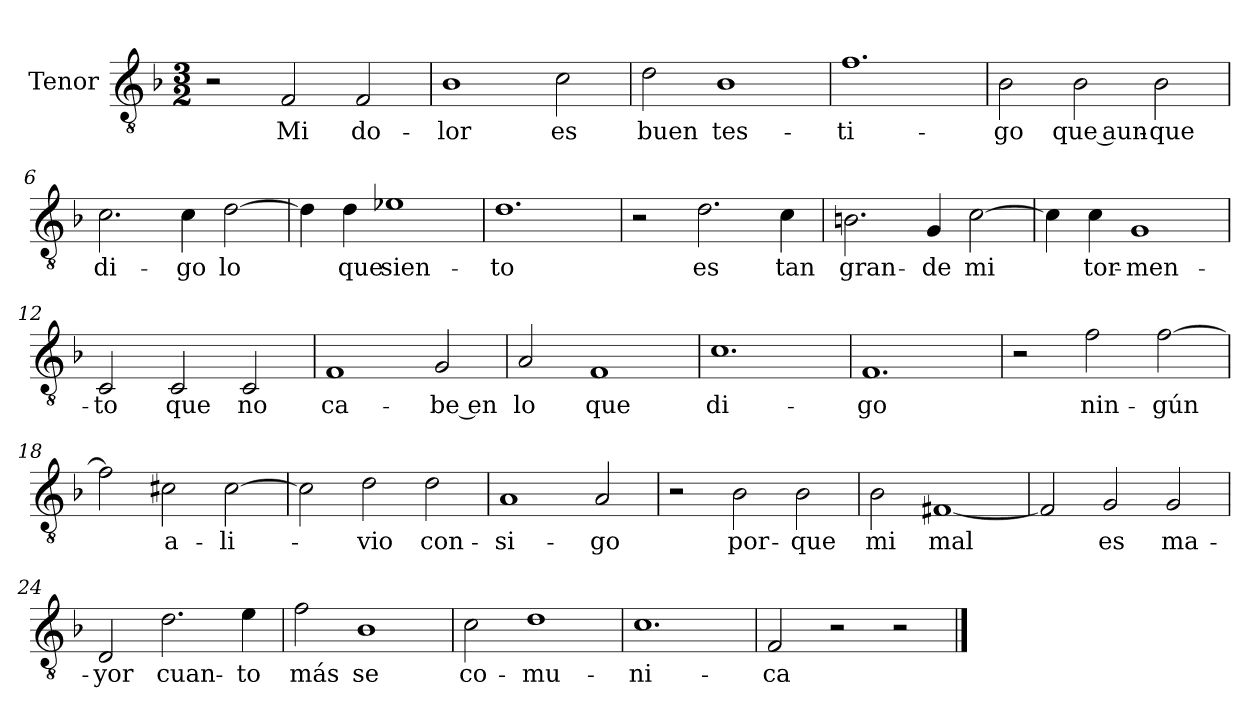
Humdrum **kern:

**kern	**text
*part1	*part1
*staff1	*staff1
*I"Tenor	*
*I'T.	*
*clefGv2	*
*k[b-]	*
*M3/2	*
=1	=1
2r	.
2F	Mi
2F	do-
=2	=2
1B-	-lor
2c	es
=3	=3
2d	buen
1B-	tes-
=4	=4
1.f	-ti-
=5	=5
2B-	-go
2B-	que aun-
2B-	-que
=6	=6
2.c	di-
4c	-go
[2d	lo
=7	=7
4d]	.
4d	que
1e-X	sien-
=8	=8
1.d	-to
=9	=9
2r	.
2.d	es
4c	tan
=10	=10
2.Bn	gran-
4G	-de
[2c	mi
=11	=11
4c]	.
4c	tor-
1G	-men-
=12	=12
2C	-to
2C	que
2C	no
=13	=13
1F	ca-
2G	-be en
=14	=14
2A	lo
1F	que
=15	=15
1.c	di-
=16	=16
1.F	-go
=17	=17
2r	.
2f	nin-
[2f	-gún
=18	=18
2f]	.
2c#X	a-
[2c#	-li-
=19	=19
2c#]	.
2d	-vio
2d	con-
=20	=20
1A	-si-
2A	-go
=21	=21
2r	.
2B-	por-
2B-	-que
=22	=22
2B-	mi
[1F#X	mal
=23	=23
2F#]	.
2G	es
2G	ma-
=24	=24
2D	-yor
2.d	cuan-
4e	-to
=25	=25
2f	más
1B-	se
=26	=26
2c	co-
1d	-mu-
=27	=27
1.c	-ni-
=28	=28
2F	-ca
2r	.
2r	.
==	==
*-	*-
